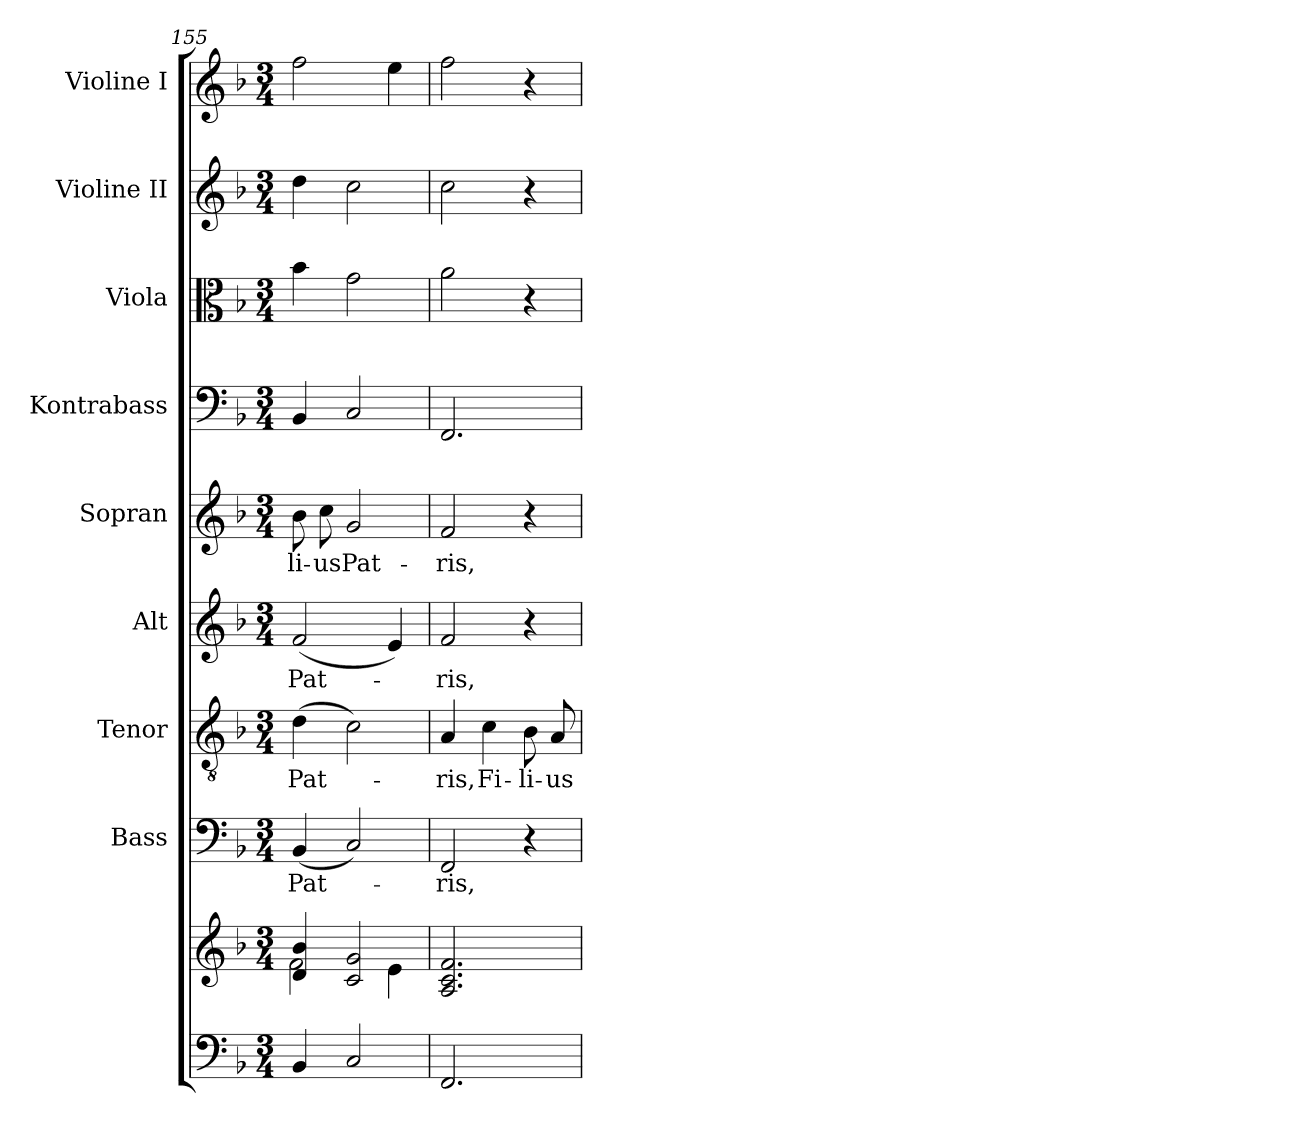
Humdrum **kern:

**kern	**kern	**kern	**text	**kern	**text	**kern	**text	**kern	**text	**kern	**kern	**kern	**kern
*part9	*part9	*part8	*part8	*part7	*part7	*part6	*part6	*part5	*part5	*part4	*part3	*part2	*part1
*staff10	*staff9	*staff8	*staff8	*staff7	*staff7	*staff6	*staff6	*staff5	*staff5	*staff4	*staff3	*staff2	*staff1
*	*	*I"Bass	*	*I"Tenor	*	*I"Alt	*	*I"Sopran	*	*I"Kontrabass	*I"Viola	*I"Violine II	*I"Violine I
*	*	*I'B.	*	*I'T.	*	*I'A.	*	*I'S.	*	*I'Kb.	*I'Vla.	*I'Vl. II	*I'Vl. I
*clefF4	*clefG2	*clefF4	*	*clefGv2	*	*clefG2	*	*clefG2	*	*clefF4	*clefC3	*clefG2	*clefG2
*	*	*	*	*	*	*	*	*	*	*ITrd7c12	*	*	*
*k[b-]	*k[b-]	*k[b-]	*	*k[b-]	*	*k[b-]	*	*k[b-]	*	*k[b-]	*k[b-]	*k[b-]	*k[b-]
*F:	*F:	*F:	*	*F:	*	*F:	*	*F:	*	*F:	*F:	*F:	*F:
*M3/4	*M3/4	*M3/4	*	*M3/4	*	*M3/4	*	*M3/4	*	*M3/4	*M3/4	*M3/4	*M3/4
=155	=155	=155	=155	=155	=155	=155	=155	=155	=155	=155	=155	=155	=155
*	*^	*	*	*	*	*	*	*	*	*	*	*	*
!	!	!	!	!LO:LY:b	!	!LO:LY:b	!	!LO:LY:b	!	!LO:LY:b	!	!	!	!
4BB-/	4d/ 4b-/	2f\	(<4BB-/	Pat-	(>4d\	Pat-	(<2f/	Pat-	8b-\	-li-	4BBB-/	4b-\	4dd\	2ff\
!	!	!	!	!	!	!	!	!	!	!LO:LY:b	!	!	!	!
.	.	.	.	.	.	.	.	.	8cc\	-us	.	.	.	.
!	!	!	!	!	!	!	!	!	!	!LO:LY:b	!	!	!	!
2C/	2c/ 2g/	.	2C/)	.	2c\)	.	.	.	2g/	Pat-	2CC/	2g\	2cc\	.
.	.	4e\	.	.	.	.	4e/)	.	.	.	.	.	.	4ee\
=156	=156	=156	=156	=156	=156	=156	=156	=156	=156	=156	=156	=156	=156	=156
!	!	!	!	!LO:LY:b	!	!LO:LY:b	!	!LO:LY:b	!	!LO:LY:b	!	!	!	!
*	*v	*v	*	*	*	*	*	*	*	*	*	*	*	*
2.FF/	2.A/ 2.c/ 2.f/	2FF/	-ris,	4A/	-ris,	2f/	-ris,	2f/	-ris,	2.FFF/	2a\	2cc\	2ff\
!	!	!	!	!	!LO:LY:b	!	!	!	!	!	!	!	!
.	.	.	.	4c\	Fi-	.	.	.	.	.	.	.	.
!	!	!	!	!	!LO:LY:b	!	!	!	!	!	!	!	!
.	.	4r	.	8B-\	-li-	4r	.	4r	.	.	4r	4r	4r
!	!	!	!	!	!LO:LY:b	!	!	!	!	!	!	!	!
.	.	.	.	8A/	-us	.	.	.	.	.	.	.	.
=	=	=	=	=	=	=	=	=	=	=	=	=	=
*-	*-	*-	*-	*-	*-	*-	*-	*-	*-	*-	*-	*-	*-
